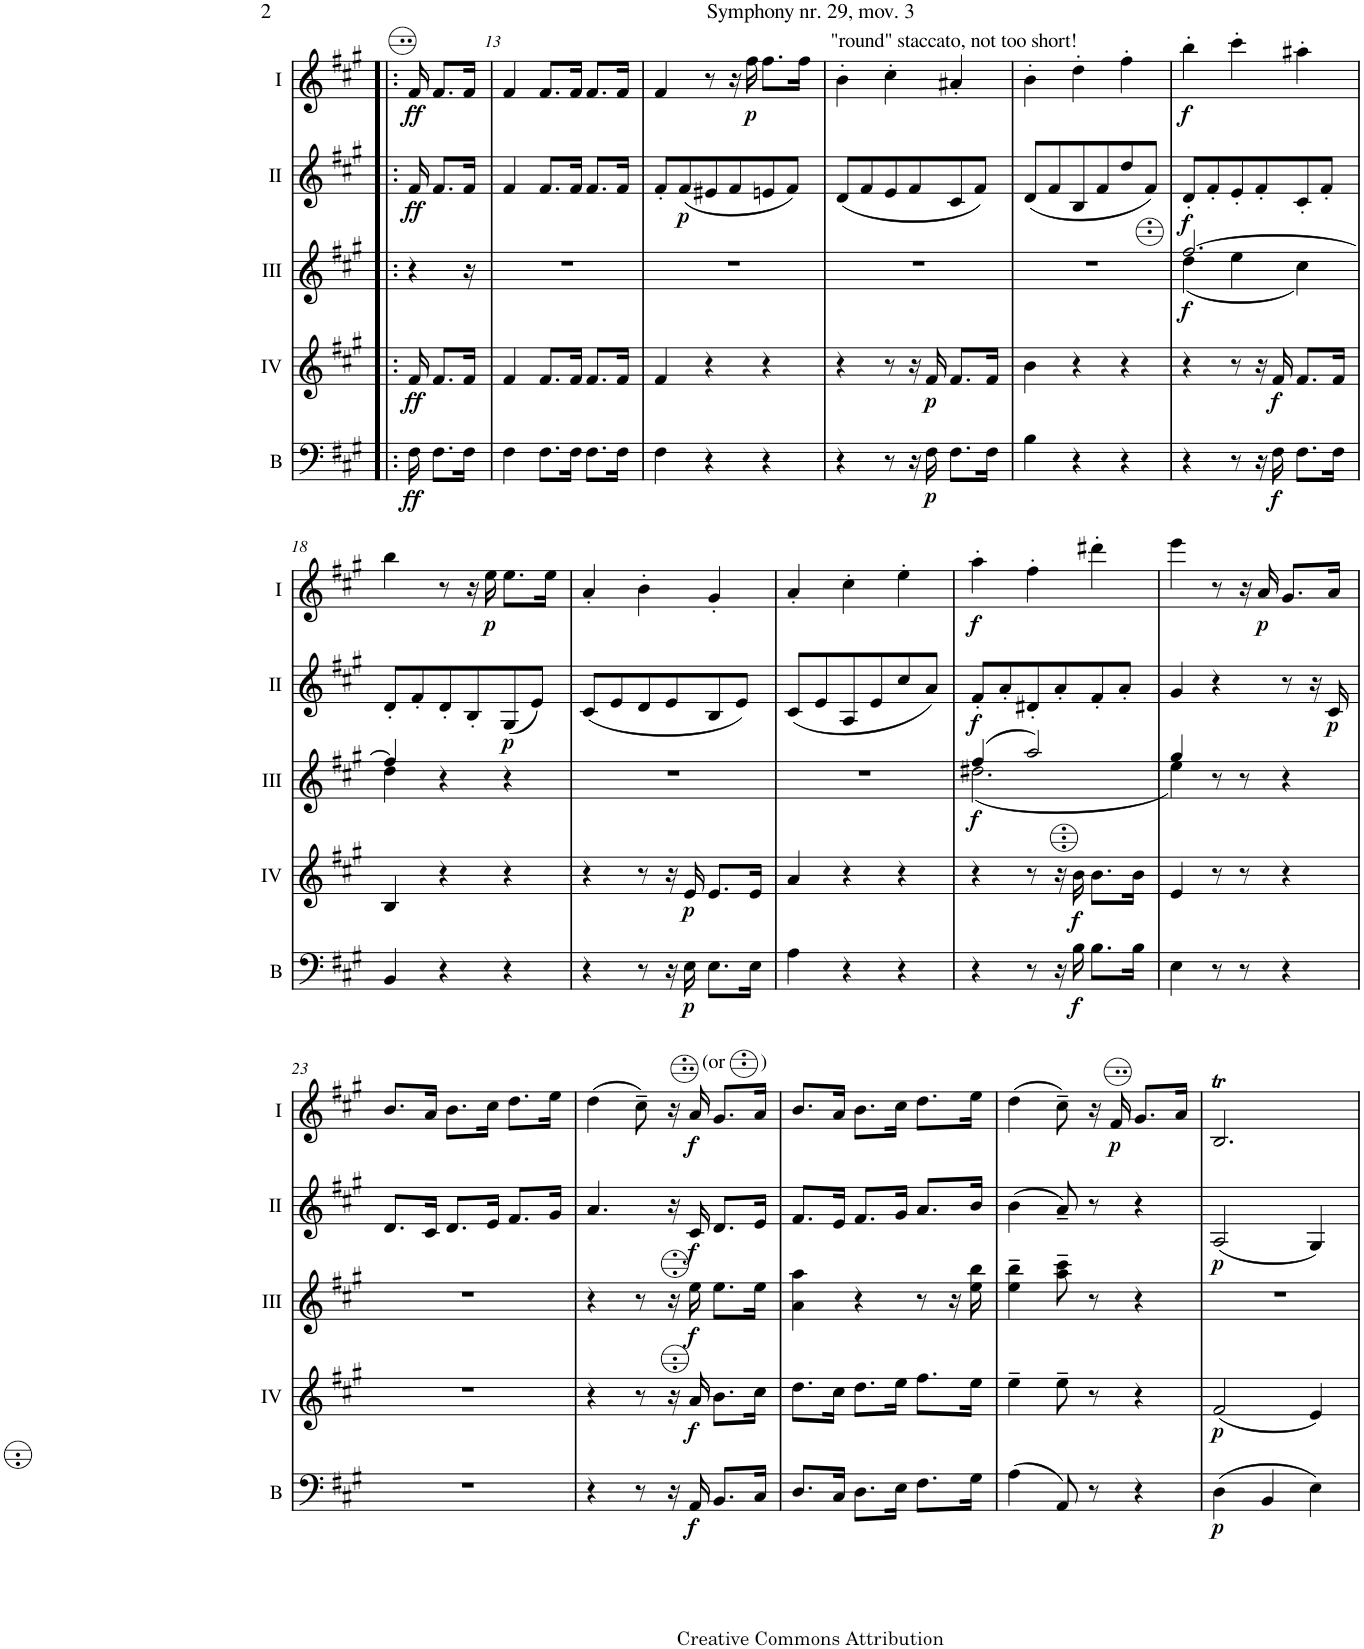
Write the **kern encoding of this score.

**kern	**dynam	**kern	**dynam	**kern	**dynam	**kern	**dynam	**kern	**dynam
*part5	*part5	*part4	*part4	*part3	*part3	*part2	*part2	*part1	*part1
*staff5	*staff5	*staff4	*staff4	*staff3	*staff3	*staff2	*staff2	*staff1	*staff1
*I"Bass	*	*I"Acc. 4	*	*I"Acc. 3	*	*I"Acc. 2	*	*I"Acc. 1	*
*I'B	*	*	*	*	*	*	*	*	*
!!LO:PB:g=z
*clefF4	*	*clefG2	*	*clefG2	*	*clefG2	*	*clefG2	*
*Trd7c12	*	*Trd7c12	*	*Trd7c12	*	*	*	*	*
*k[f#c#g#]	*	*k[f#c#g#]	*	*k[f#c#g#]	*	*k[f#c#g#]	*	*k[f#c#g#]	*
*M3/4	*	*M3/4	*	*M3/4	*	*M3/4	*	*M3/4	*
=12X1!|:	=12X1!|:	=12X1!|:	=12X1!|:	=12X1!|:	=12X1!|:	=12X1!|:	=12X1!|:	=12X1!|:	=12X1!|:
!	!LO:DY:b	!	!LO:DY:b	!	!	!	!LO:DY:b	!	!LO:DY:b
16F#\	ff	16f#/	ff	4r	.	16f#/	ff	16f#/	ff
8.F#\L	.	8.f#/L	.	.	.	8.f#/L	.	8.f#/L	.
16F#\Jk	.	16f#/Jk	.	16r	.	16f#/Jk	.	16f#/Jk	.
=13	=13	=13	=13	=13	=13	=13	=13	=13	=13
4F#\	.	4f#/	.	2.r	.	4f#/	.	4f#/	.
8.F#\L	.	8.f#/L	.	.	.	8.f#/L	.	8.f#/L	.
16F#\Jk	.	16f#/Jk	.	.	.	16f#/Jk	.	16f#/Jk	.
8.F#\L	.	8.f#/L	.	.	.	8.f#/L	.	8.f#/L	.
16F#\Jk	.	16f#/Jk	.	.	.	16f#/Jk	.	16f#/Jk	.
=14	=14	=14	=14	=14	=14	=14	=14	=14	=14
4F#\	.	4f#/	.	2.r	.	8f#'/L	.	4f#/	.
!	!	!	!	!	!	!	!LO:DY:b	!	!
.	.	.	.	.	.	(8f#/	p	.	.
4r	.	4r	.	.	.	8e#X/	.	8r	.
.	.	.	.	.	.	8f#/	.	16r	.
!	!	!	!	!	!	!	!	!	!LO:DY:b
.	.	.	.	.	.	.	.	16ff#\	p
4r	.	4r	.	.	.	8en/	.	8.ff#\L	.
.	.	.	.	.	.	8f#/J)	.	.	.
.	.	.	.	.	.	.	.	16ff#\Jk	.
=15	=15	=15	=15	=15	=15	=15	=15	=15	=15
!	!	!	!	!	!	!	!	!LO:TX:a:t="round" staccato, not too short!	!
4r	.	4r	.	2.r	.	(8d/L	.	4b'\	.
.	.	.	.	.	.	8f#/	.	.	.
8r	.	8r	.	.	.	8e/	.	4cc#'\	.
16r	.	16r	.	.	.	8f#/	.	.	.
!	!LO:DY:b	!	!LO:DY:b	!	!	!	!	!	!
16F#\	p	16f#/	p	.	.	.	.	.	.
8.F#\L	.	8.f#/L	.	.	.	8c#/	.	4a#X'/	.
.	.	.	.	.	.	8f#/J)	.	.	.
16F#\Jk	.	16f#/Jk	.	.	.	.	.	.	.
=16	=16	=16	=16	=16	=16	=16	=16	=16	=16
4B\	.	4b\	.	2.r	.	(8d/L	.	4b'\	.
.	.	.	.	.	.	8f#/	.	.	.
4r	.	4r	.	.	.	8B/	.	4dd'\	.
.	.	.	.	.	.	8f#/	.	.	.
4r	.	4r	.	.	.	8dd/	.	4ff#'\	.
.	.	.	.	.	.	8f#/J)	.	.	.
=17	=17	=17	=17	=17	=17	=17	=17	=17	=17
*	*	*	*	*^	*	*	*	*	*
!	!	!	!	!	!	!LO:DY:b	!	!LO:DY:b	!	!LO:DY:b
4r	.	4r	.	[2.fff#/	(4ddd\	f	8d'/L	f	4bb'\	f
.	.	.	.	.	.	.	8f#'/	.	.	.
8r	.	8r	.	.	4eee\	.	8e'/	.	4ccc#'\	.
16r	.	16r	.	.	.	.	8f#'/	.	.	.
!	!LO:DY:b	!	!LO:DY:b	!	!	!	!	!	!	!
16F#\	f	16f#/	f	.	.	.	.	.	.	.
8.F#\L	.	8.f#/L	.	.	4ccc#\)	.	8c#'/	.	4aa#X'\	.
.	.	.	.	.	.	.	8f#'/J	.	.	.
16F#\Jk	.	16f#/Jk	.	.	.	.	.	.	.	.
!!LO:LB:g=z
=18	=18	=18	=18	=18	=18	=18	=18	=18	=18	=18
4BB/	.	4B/	.	4fff#/]	4ddd\	.	8d'/L	.	4bb\	.
.	.	.	.	.	.	.	8f#'/	.	.	.
4r	.	4r	.	4r	4ryy	.	8d'/	.	8r	.
.	.	.	.	.	.	.	8B'/	.	16r	.
!	!	!	!	!	!	!	!	!	!	!LO:DY:b
.	.	.	.	.	.	.	.	.	16ee\	p
!	!	!	!	!	!	!	!	!LO:DY:b	!	!
4r	.	4r	.	4r	4ryy	.	(8G#/	p	8.ee\L	.
.	.	.	.	.	.	.	8e/J)	.	.	.
.	.	.	.	.	.	.	.	.	16ee\Jk	.
*	*	*	*	*v	*v	*	*	*	*	*
=19	=19	=19	=19	=19	=19	=19	=19	=19	=19
4r	.	4r	.	2.r	.	(8c#/L	.	4a'/	.
.	.	.	.	.	.	8e/	.	.	.
8r	.	8r	.	.	.	8d/	.	4b'\	.
16r	.	16r	.	.	.	8e/	.	.	.
!	!LO:DY:b	!	!LO:DY:b	!	!	!	!	!	!
16E\	p	16e/	p	.	.	.	.	.	.
8.E\L	.	8.e/L	.	.	.	8B/	.	4g#'/	.
.	.	.	.	.	.	8e/J)	.	.	.
16E\Jk	.	16e/Jk	.	.	.	.	.	.	.
=20	=20	=20	=20	=20	=20	=20	=20	=20	=20
4A\	.	4a/	.	2.r	.	(8c#/L	.	4a'/	.
.	.	.	.	.	.	8e/	.	.	.
4r	.	4r	.	.	.	8A/	.	4cc#'\	.
.	.	.	.	.	.	8e/	.	.	.
4r	.	4r	.	.	.	8cc#/	.	4ee'\	.
.	.	.	.	.	.	8a/J)	.	.	.
=21	=21	=21	=21	=21	=21	=21	=21	=21	=21
*	*	*	*	*^	*	*	*	*	*
!	!	!	!	!	!	!LO:DY:b	!	!LO:DY:b	!	!LO:DY:b
4r	.	4r	.	(4fff#/	(2.ddd#X\	f	8f#'/L	f	4aa'\	f
.	.	.	.	.	.	.	8a'/	.	.	.
8r	.	8r	.	2aaa/)	.	.	8d#X'/	.	4ff#'\	.
16r	.	16r	.	.	.	.	8a'/	.	.	.
!	!LO:DY:b	!	!LO:DY:b	!	!	!	!	!	!	!
16B\	f	16b\	f	.	.	.	.	.	.	.
8.B\L	.	8.b\L	.	.	.	.	8f#'/	.	4ddd#X'\	.
.	.	.	.	.	.	.	8a'/J	.	.	.
16B\Jk	.	16b\Jk	.	.	.	.	.	.	.	.
=22	=22	=22	=22	=22	=22	=22	=22	=22	=22	=22
4E\	.	4e/	.	4ggg#/	4eee\)	.	4g#/	.	4eee\	.
8r	.	8r	.	8r	4ryy	.	4r	.	8r	.
8r	.	8r	.	8r	.	.	.	.	16r	.
!	!	!	!	!	!	!	!	!	!	!LO:DY:b
.	.	.	.	.	.	.	.	.	16a/	p
4r	.	4r	.	4r	4ryy	.	8r	.	8.g#/L	.
.	.	.	.	.	.	.	16r	.	.	.
!	!	!	!	!	!	!	!	!LO:DY:b	!	!
.	.	.	.	.	.	.	16c#/	p	16a/Jk	.
*	*	*	*	*v	*v	*	*	*	*	*
!!LO:LB:g=z
=23	=23	=23	=23	=23	=23	=23	=23	=23	=23
2.r	.	2.r	.	2.r	.	8.d/L	.	8.b/L	.
.	.	.	.	.	.	16c#/Jk	.	16a/Jk	.
.	.	.	.	.	.	8.d/L	.	8.b\L	.
.	.	.	.	.	.	16e/Jk	.	16cc#\Jk	.
.	.	.	.	.	.	8.f#/L	.	8.dd\L	.
.	.	.	.	.	.	16g#/Jk	.	16ee\Jk	.
=24	=24	=24	=24	=24	=24	=24	=24	=24	=24
4r	.	4r	.	4r	.	4.a/	.	(4dd\	.
8r	.	8r	.	8r	.	.	.	8cc#~\)	.
16r	.	16r	.	16r	.	16r	.	16r	.
!	!	!	!	!	!	!	!	!LO:TX:a:t=(or       )	!
!	!LO:DY:b	!	!LO:DY:b	!	!LO:DY:b	!	!LO:DY:b	!	!LO:DY:b
16AA/	f	16a/	f	16ee\	f	16c#/	f	16a/	f
8.BB/L	.	8.b\L	.	8.ee\L	.	8.d/L	.	8.g#/L	.
16C#/Jk	.	16cc#\Jk	.	16ee\Jk	.	16e/Jk	.	16a/Jk	.
=25	=25	=25	=25	=25	=25	=25	=25	=25	=25
8.D/L	.	8.dd\L	.	4a\ 4aa\	.	8.f#/L	.	8.b/L	.
16C#/Jk	.	16cc#\Jk	.	.	.	16e/Jk	.	16a/Jk	.
8.D\L	.	8.dd\L	.	4r	.	8.f#/L	.	8.b\L	.
16E\Jk	.	16ee\Jk	.	.	.	16g#/Jk	.	16cc#\Jk	.
8.F#\L	.	8.ff#\L	.	8r	.	8.a/L	.	8.dd\L	.
.	.	.	.	16r	.	.	.	.	.
16G#\Jk	.	16ee\Jk	.	16ee\ 16bb\	.	16b/Jk	.	16ee\Jk	.
=26	=26	=26	=26	=26	=26	=26	=26	=26	=26
(4A\	.	4ee~\	.	4ee\~ 4bb\~	.	(4b\	.	(4dd\	.
8AA/)	.	8ee~\	.	8aa\~ 8ccc#\~	.	8a~/)	.	8cc#~\)	.
8r	.	8r	.	8r	.	8r	.	16r	.
!	!	!	!	!	!	!	!	!	!LO:DY:b
.	.	.	.	.	.	.	.	16f#/	p
4r	.	4r	.	4r	.	4r	.	8.g#/L	.
.	.	.	.	.	.	.	.	16a/Jk	.
=27	=27	=27	=27	=27	=27	=27	=27	=27	=27
!	!LO:DY:b	!	!LO:DY:b	!	!	!	!LO:DY:b	!	!
(4D\	p	(2f#/	p	2.r	.	(2A/	p	2.BT/	.
4BB/	.	.	.	.	.	.	.	.	.
4E\)	.	4e/)	.	.	.	4G#/)	.	.	.
=	=	=	=	=	=	=	=	=	=
*-	*-	*-	*-	*-	*-	*-	*-	*-	*-
